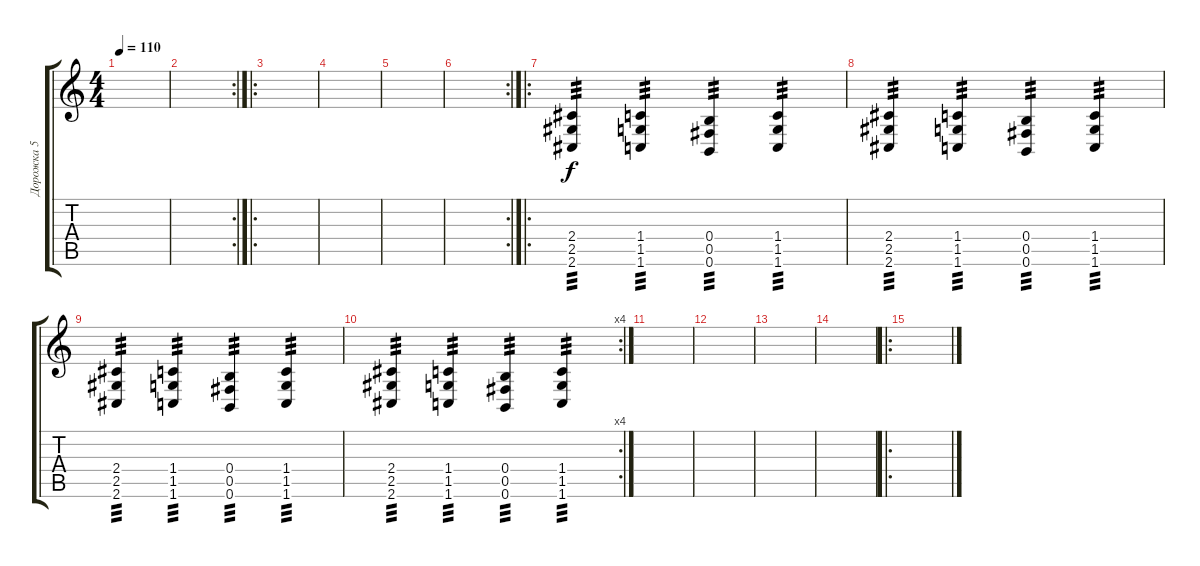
\track ("Дорожка 5" "Дорожка 5") {instrument overdrivenguitar}
\staff {score tabs}
\tuning (Db4 Ab3 E3 B2 Gb2 B1) {hide}
\ts (4 4)
\tempo 110
\clef g2
\ks c
|
\rc 2
|
\ro
|
|
|
\rc 2
|
\ro
(2.4 2.5 2.6).4{tp 3} (1.4 1.5 1.6).4{tp 3} (0.4 0.5 0.6).4{tp 3} (1.4 1.5 1.6).4{tp 3} |
(2.4 2.5 2.6).4{tp 3} (1.4 1.5 1.6).4{tp 3} (0.4 0.5 0.6).4{tp 3} (1.4 1.5 1.6).4{tp 3} |
(2.4 2.5 2.6).4{tp 3} (1.4 1.5 1.6).4{tp 3} (0.4 0.5 0.6).4{tp 3} (1.4 1.5 1.6).4{tp 3} |
\rc 4
(2.4 2.5 2.6).4{tp 3} (1.4 1.5 1.6).4{tp 3} (0.4 0.5 0.6).4{tp 3} (1.4 1.5 1.6).4{tp 3} |
|
|
|
|
\ro
